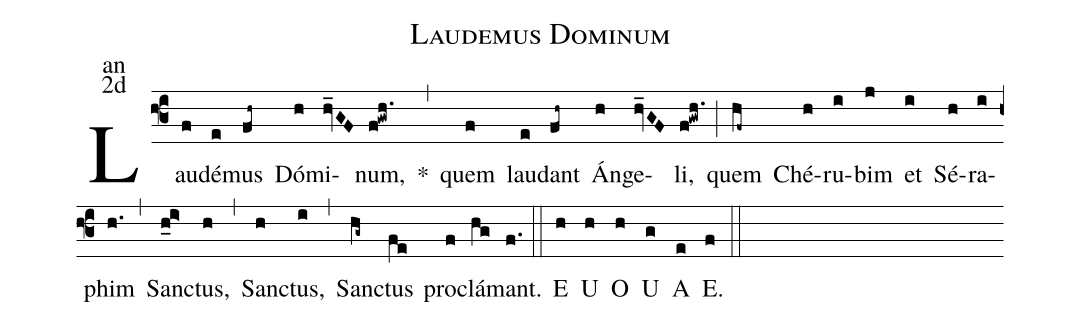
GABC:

name:Laudemus Dominum;
office-part:an;
mode:2d;
%%
(f3) Lau(f)dé(e)mus(fh~) Dó(h)mi(hv_GF)num,(f!gwh.) <sp>*</sp>(,)
quem(f) lau(e)dant(fh~) Án(h)ge(hv_GF)li,(f!gwh.) (;)
quem(hf~) Ché(h)ru(i)bim(j) et(i) Sé(h)ra(i)phim(h.) (,) San(h_i>)ctus,(h) (,) San(h)ctus,(i) (,) San(hg~)ctus(fe) pro(f)clá(hg)mant.(f.) (::)
<eu>E(h) U(h) O(h) U(g) A(e) E.(f) </eu>(::)
